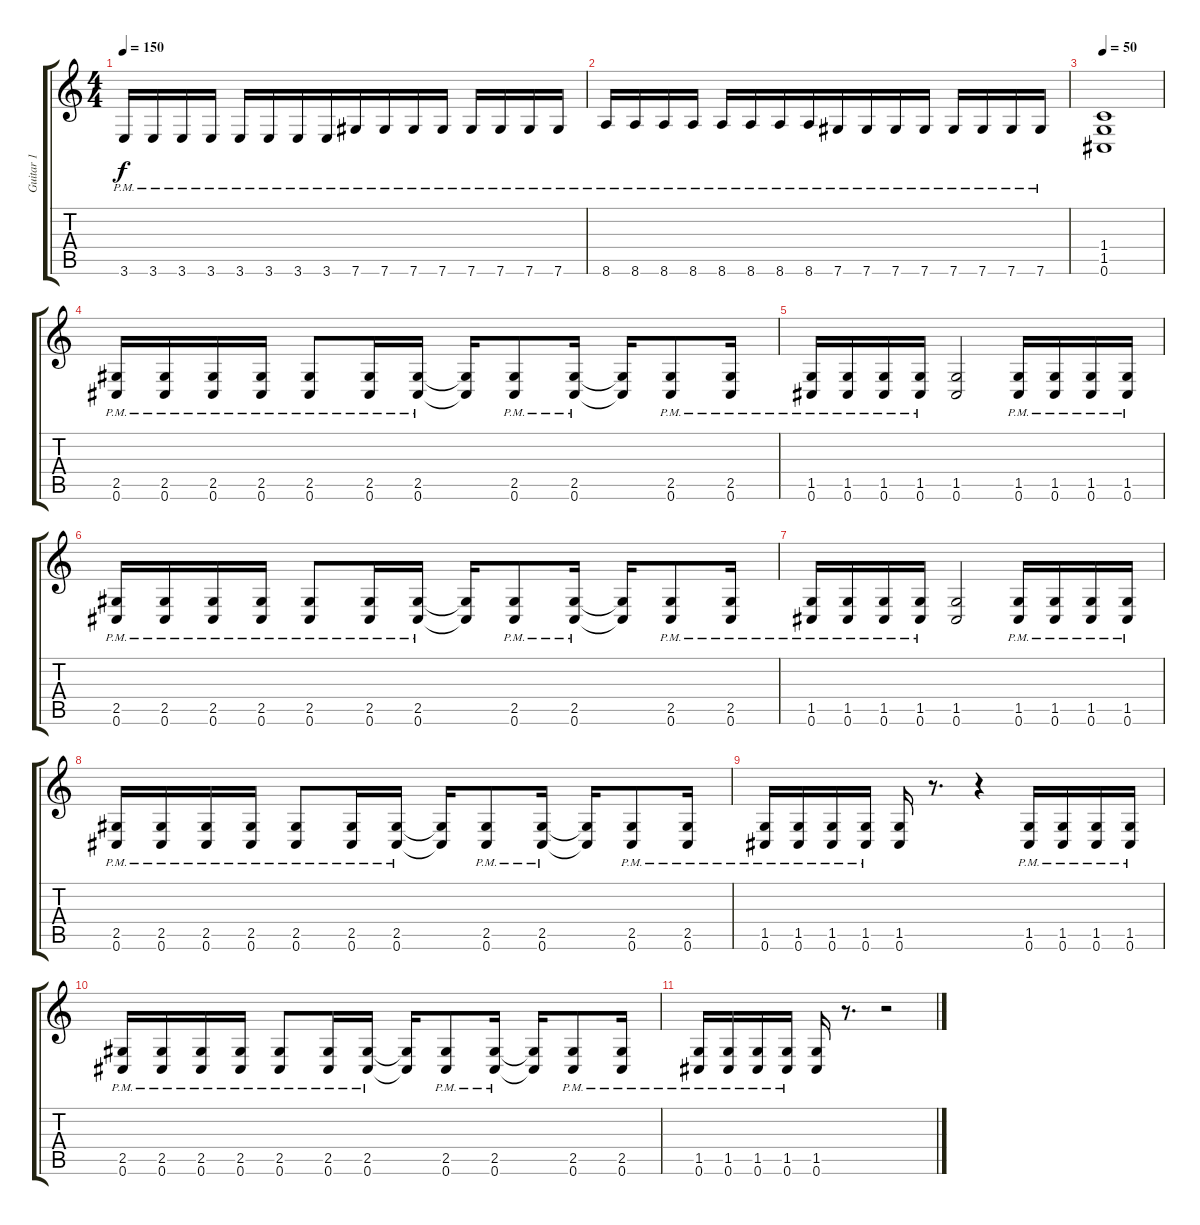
\track ("Guitar 1" "Guitar 1") {instrument distortionguitar}
\staff {score tabs}
\tuning (Db4 Ab3 E3 B2 Gb2 Db2) {hide}
\ts (4 4)
\tempo 150
\clef g2
\ks c
3.6{pm}.16{dy f} 3.6{pm}.16 3.6{pm}.16 3.6{pm}.16 3.6{pm}.16{beam merge} 3.6{pm}.16 3.6{pm}.16 3.6{pm}.16{beam merge} 7.6{pm}.16 7.6{pm}.16 7.6{pm}.16 7.6{pm}.16 7.6{pm}.16 7.6{pm}.16 7.6{pm}.16 7.6{pm}.16 |
8.6{pm}.16 8.6{pm}.16 8.6{pm}.16 8.6{pm}.16 8.6{pm}.16{beam merge} 8.6{pm}.16 8.6{pm}.16 8.6{pm}.16{beam merge} 7.6{pm}.16 7.6{pm}.16 7.6{pm}.16 7.6{pm}.16 7.6{pm}.16 7.6{pm}.16 7.6{pm}.16 7.6{pm}.16 |
\tempo 50
(1.4 1.5 0.6).1 |
(2.5{pm} 0.6{pm}).16{beam merge} (2.5{pm} 0.6{pm}).16 (2.5{pm} 0.6{pm}).16{beam merge} (2.5{pm} 0.6{pm}).16 (2.5{pm} 0.6{pm}).8 (2.5{pm} 0.6{pm}).16 (2.5{pm} 0.6{pm}).16 (2.5{t} 0.6{t}).16 (2.5{pm} 0.6{pm}).8 (2.5{pm} 0.6{pm}).16 (2.5{t} 0.6{t}).16 (2.5{pm} 0.6{pm}).8{beam merge} (2.5{pm} 0.6{pm}).16 |
(1.5{pm} 0.6{pm}).16{beam merge} (1.5{pm} 0.6{pm}).16 (1.5{pm} 0.6{pm}).16 (1.5{pm} 0.6{pm}).16 (1.5 0.6).2 (1.5{pm} 0.6{pm}).16 (1.5{pm} 0.6{pm}).16 (1.5{pm} 0.6{pm}).16{beam merge} (1.5{pm} 0.6{pm}).16 |
(2.5{pm} 0.6{pm}).16{beam merge} (2.5{pm} 0.6{pm}).16 (2.5{pm} 0.6{pm}).16{beam merge} (2.5{pm} 0.6{pm}).16 (2.5{pm} 0.6{pm}).8 (2.5{pm} 0.6{pm}).16 (2.5{pm} 0.6{pm}).16 (2.5{t} 0.6{t}).16 (2.5{pm} 0.6{pm}).8 (2.5{pm} 0.6{pm}).16 (2.5{t} 0.6{t}).16 (2.5{pm} 0.6{pm}).8{beam merge} (2.5{pm} 0.6{pm}).16 |
(1.5{pm} 0.6{pm}).16{beam merge} (1.5{pm} 0.6{pm}).16 (1.5{pm} 0.6{pm}).16 (1.5{pm} 0.6{pm}).16 (1.5 0.6).2 (1.5{pm} 0.6{pm}).16 (1.5{pm} 0.6{pm}).16 (1.5{pm} 0.6{pm}).16{beam merge} (1.5{pm} 0.6{pm}).16 |
(2.5{pm} 0.6{pm}).16{beam merge} (2.5{pm} 0.6{pm}).16 (2.5{pm} 0.6{pm}).16{beam merge} (2.5{pm} 0.6{pm}).16 (2.5{pm} 0.6{pm}).8 (2.5{pm} 0.6{pm}).16 (2.5{pm} 0.6{pm}).16 (2.5{t} 0.6{t}).16 (2.5{pm} 0.6{pm}).8 (2.5{pm} 0.6{pm}).16 (2.5{t} 0.6{t}).16 (2.5{pm} 0.6{pm}).8{beam merge} (2.5{pm} 0.6{pm}).16 |
(1.5{pm} 0.6{pm}).16{beam merge} (1.5{pm} 0.6{pm}).16 (1.5{pm} 0.6{pm}).16 (1.5{pm} 0.6{pm}).16 (1.5 0.6).16 r.8{d} r.4 (1.5{pm} 0.6{pm}).16{beam merge} (1.5{pm} 0.6{pm}).16 (1.5{pm} 0.6{pm}).16 (1.5{pm} 0.6{pm}).16 |
(2.5{pm} 0.6{pm}).16{beam merge} (2.5{pm} 0.6{pm}).16 (2.5{pm} 0.6{pm}).16{beam merge} (2.5{pm} 0.6{pm}).16 (2.5{pm} 0.6{pm}).8 (2.5{pm} 0.6{pm}).16 (2.5{pm} 0.6{pm}).16 (2.5{t} 0.6{t}).16 (2.5{pm} 0.6{pm}).8 (2.5{pm} 0.6{pm}).16 (2.5{t} 0.6{t}).16 (2.5{pm} 0.6{pm}).8{beam merge} (2.5{pm} 0.6{pm}).16 |
(1.5{pm} 0.6{pm}).16{beam merge} (1.5{pm} 0.6{pm}).16 (1.5{pm} 0.6{pm}).16 (1.5{pm} 0.6{pm}).16 (1.5 0.6).16 r.8{d} r.2
